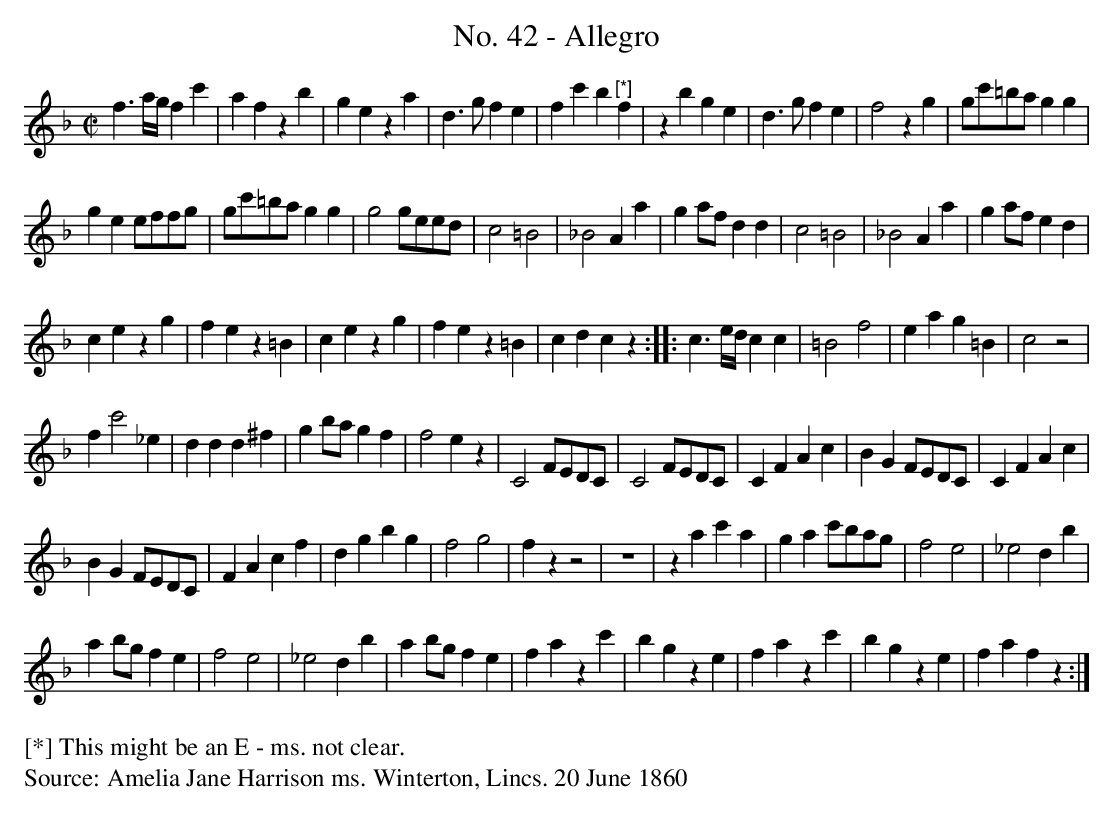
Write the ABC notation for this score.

X:1
T:No. 42 - Allegro
M:C|
L:1/4
K:F
f3/2a/4g/4fc'|afzb|geza|d>gfe|fc'b"^[*]"f|zbge|d>gfe|f2zg|g/c'/=b/a/gg|
gee/f/f/g/|g/c'/=b/a/gg|g2g/e/e/d/|c2=B2|_B2Aa|ga/f/dd|c2=B2|_B2Aa|ga/f/ed|
cezg|fez=B|cezg|fez=B|cdcz::c3/e/4d/4cc|=B2f2|eag=B|c2z2|
fc'2_e|ddd^f|gb/a/gf|f2ez|C2F/E/D/C/|C2F/E/D/C/|CFAc|BGF/E/D/C/|CFAc|
BGF/E/D/C/|FAcf|dgbg|f2g2|fzz2|Z|zac'a|gac'/b/a/g/|f2e2|_e2db|
ab/g/fe|f2e2|_e2db|ab/g/fe|fazc'|bgze|fazc'|bgze|fafz:|
